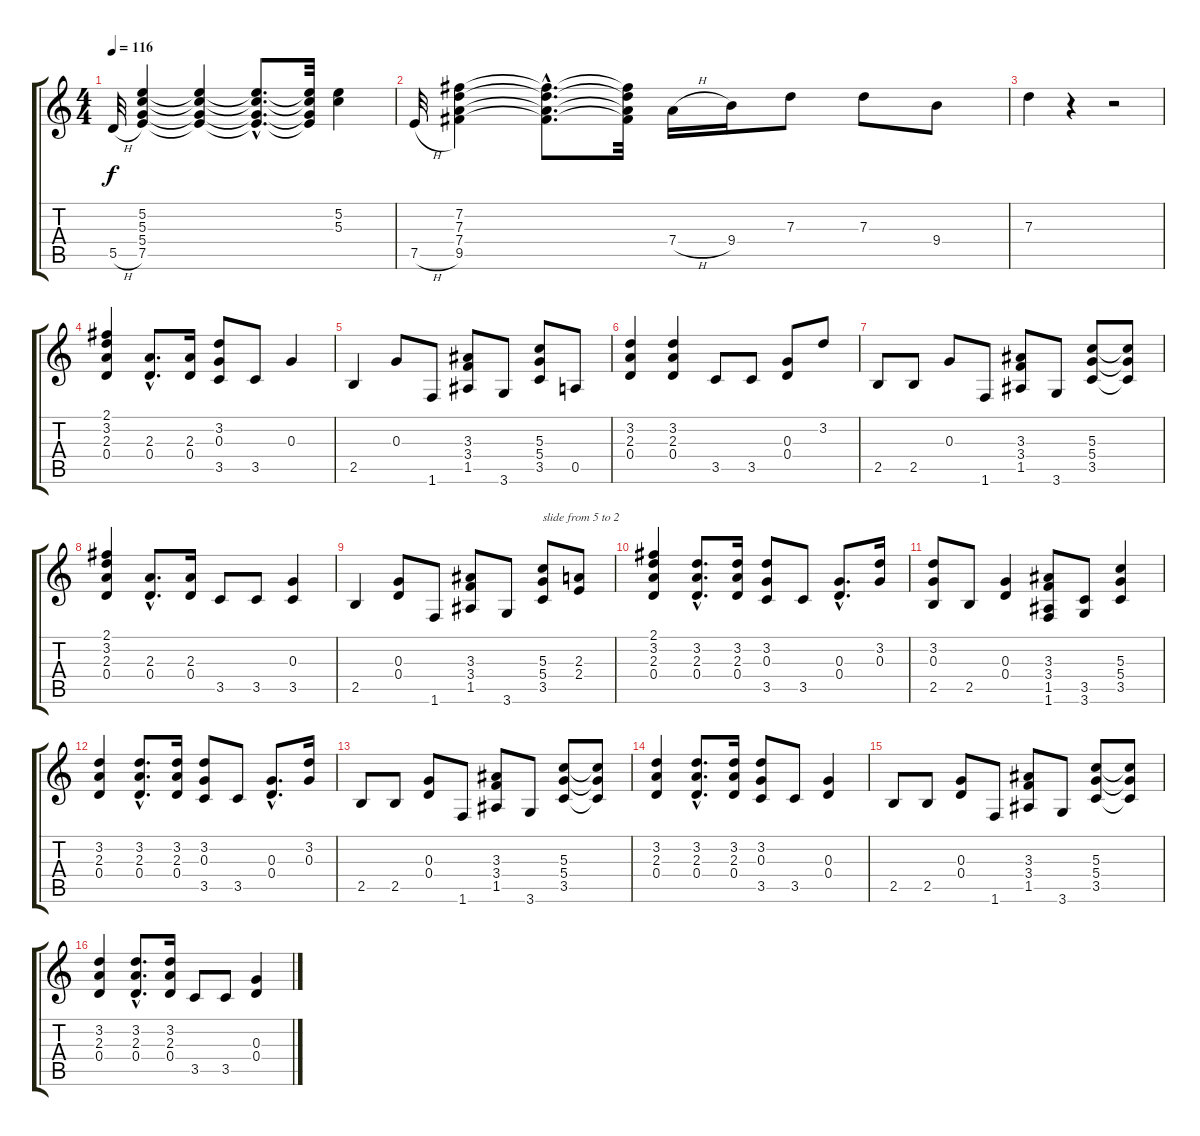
\track "" {instrument overdrivenguitar}
\staff {score tabs}
\tuning (E4 B3 G3 D3 A2 E2) {hide}
\ts (4 4)
\tempo 116
\clef g2
\ks c
5.5{h}.32{dy f} (5.2 5.3 5.4 7.5).4 (5.2{t} 5.3{t} 5.4{t} 7.5{t}).4 (5.2{hac t} 5.3{hac t} 5.4{hac t} 7.5{hac t}).8{d} (5.2{t} 5.3{t} 5.4{t} 7.5{t}).32 (5.2 5.3).4 |
7.5{h}.32 (7.2 7.3 7.4 9.5).4 (7.2{hac t} 7.3{hac t} 7.4{hac t} 9.5{hac t}).8{d} (7.2{t} 7.3{t} 7.4{t} 9.5{t}).32 7.4{h}.16 9.4.16 7.3.8 7.3.8 9.4.8 |
7.3.4 r.4 r.2 |
(2.1 3.2 2.3 0.4).4 (2.3{hac} 0.4{hac}).8{d} (2.3 0.4).16 (3.2 0.3 3.5).8 3.5.8 0.3.4 |
2.5.4 0.3.8 1.6.8 (3.3 3.4 1.5).8 3.6.8 (5.3 5.4 3.5).8 0.5.8 |
(3.2 2.3 0.4).4 (3.2 2.3 0.4).4 3.5.8 3.5.8 (0.3 0.4).8 3.2.8 |
2.5.8 2.5.8 0.3.8 1.6.8 (3.3 3.4 1.5).8 3.6.8 (5.3 5.4 3.5).8 (5.3{t} 5.4{t} 3.5{t}).8 |
(2.1 3.2 2.3 0.4).4 (2.3{hac} 0.4{hac}).8{d} (2.3 0.4).16 3.5.8 3.5.8 (0.3 3.5).4 |
2.5.4 (0.3 0.4).8 1.6.8 (3.3 3.4 1.5).8 3.6.8 (5.3 5.4 3.5).8{txt "slide from 5 to 2"} (2.3 2.4).8 |
(2.1 3.2 2.3 0.4).4 (3.2{hac} 2.3{hac} 0.4{hac}).8{d} (3.2 2.3 0.4).16 (3.2 0.3 3.5).8 3.5.8 (0.3{hac} 0.4{hac}).8{d} (3.2 0.3).16 |
(3.2 0.3 2.5).8 2.5.8 (0.3 0.4).4 (3.3 3.4 1.5 1.6).8 (3.5 3.6).8 (5.3 5.4 3.5).4 |
(3.2 2.3 0.4).4 (3.2{hac} 2.3{hac} 0.4{hac}).8{d} (3.2 2.3 0.4).16 (3.2 0.3 3.5).8 3.5.8 (0.3{hac} 0.4{hac}).8{d} (3.2 0.3).16 |
2.5.8 2.5.8 (0.3 0.4).8 1.6.8 (3.3 3.4 1.5).8 3.6.8 (5.3 5.4 3.5).8 (5.3{t} 5.4{t} 3.5{t}).8 |
(3.2 2.3 0.4).4 (3.2{hac} 2.3{hac} 0.4{hac}).8{d} (3.2 2.3 0.4).16 (3.2 0.3 3.5).8 3.5.8 (0.3 0.4).4 |
2.5.8 2.5.8 (0.3 0.4).8 1.6.8 (3.3 3.4 1.5).8 3.6.8 (5.3 5.4 3.5).8 (5.3{t} 5.4{t} 3.5{t}).8 |
(3.2 2.3 0.4).4 (3.2{hac} 2.3{hac} 0.4{hac}).8{d} (3.2 2.3 0.4).16 3.5.8 3.5.8 (0.3 0.4).4
